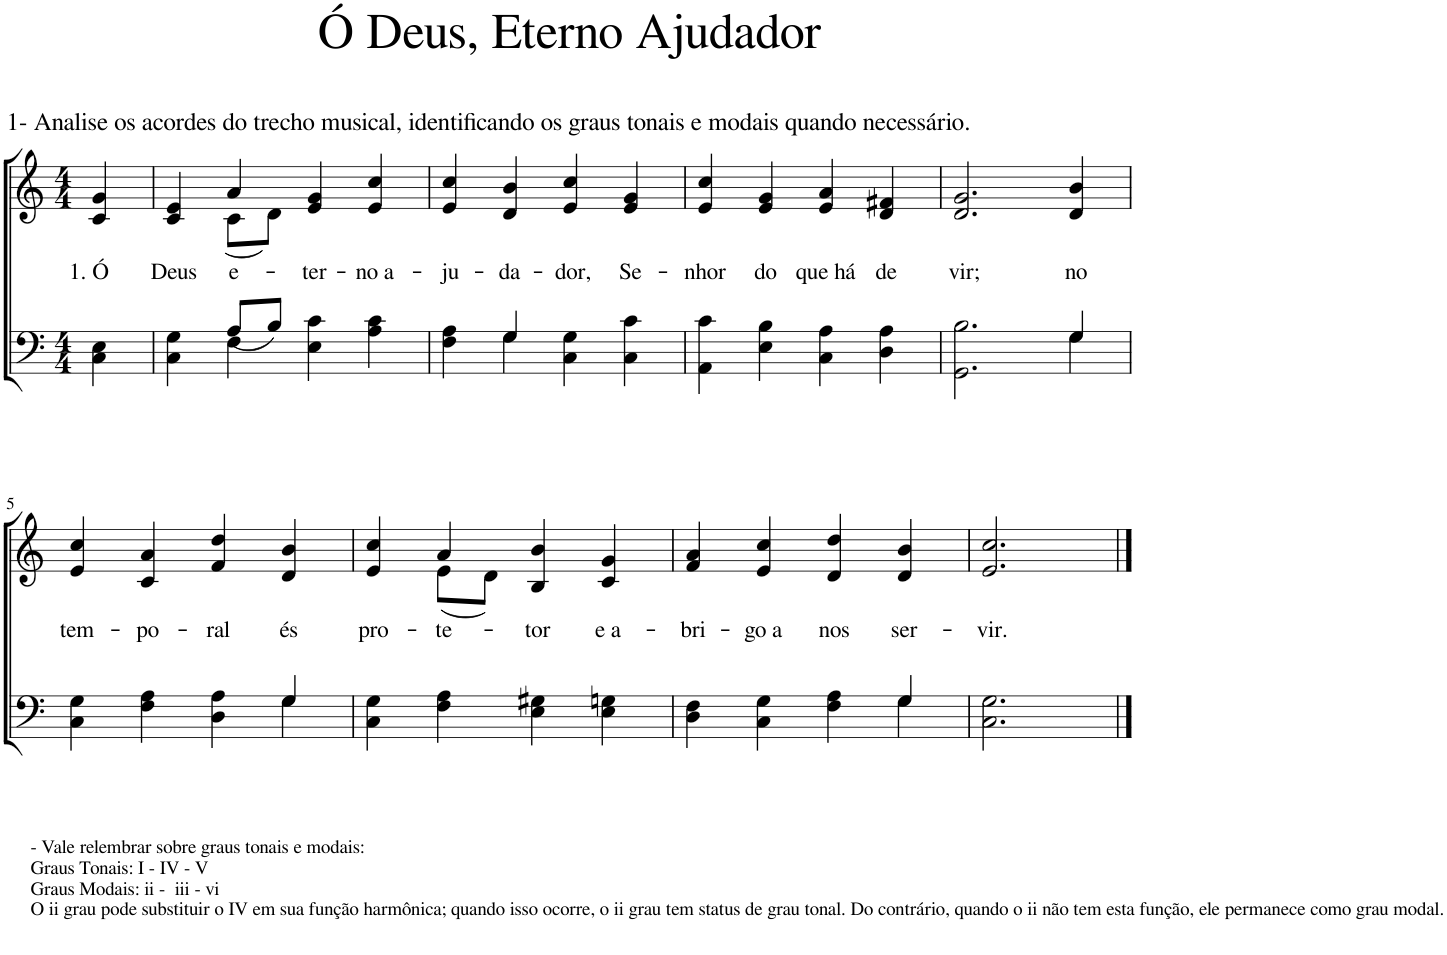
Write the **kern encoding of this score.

**kern	**kern	**text
*part2	*part1	*part1
*staff2	*staff1	*staff1
*I"Bass	*I"Soprano	*
*clefF4	*clefG2	*
*k[]	*k[]	*
*M4/4	*M4/4	*
=	=	=
!	!	!LO:LY:b
4C\ 4E\	4c/ 4g/	1. Ó
=1	=1	=1
*^	*	*
!	!	!	!LO:LY:b
*	*	*^	*
4C\ 4G\	4ryy	4c/ 4e/	4ryy	Deus
!	!	!	!	!LO:LY:b
4F\	(8A/L	4a/	(8c\L	e-
.	8B/J)	.	8d\J)	.
!	!	!	!	!LO:LY:b
4E\ 4c\	2ryy	4e/ 4g/	2ryy	ter-
!	!	!	!	!LO:LY:b
4A\ 4c\	.	4e/ 4cc/	.	no a-
*	*	*v	*v	*
=2	=2	=2	=2
!	!	!	!LO:LY:b
4F\ 4A\	4ryy	4e/ 4cc/	ju-
!	!	!	!LO:LY:b
4G/	4G\	4d/ 4b/	da-
!	!	!	!LO:LY:b
4C\ 4G\	2ryy	4e/ 4cc/	dor,
!	!	!	!LO:LY:b
4C\ 4c\	.	4e/ 4g/	Se-
*v	*v	*	*
=3	=3	=3
!	!	!LO:LY:b
4AA\ 4c\	4e/ 4cc/	nhor
!	!	!LO:LY:b
4E\ 4B\	4e/ 4g/	do
!	!	!LO:LY:b
4C\ 4A\	4e/ 4a/	que há
!	!	!LO:LY:b
4D\ 4A\	4d/ 4f#X/	de
=4	=4	=4
*^	*	*
!	!	!	!LO:LY:b
2.GG\ 2.B\	2.ryy	2.d/ 2.g/	vir;
!	!	!	!LO:LY:b
4G/	4G\	4d/ 4b/	no
!!LO:LB:g=z
=5	=5	=5	=5
!	!	!	!LO:LY:b
4C\ 4G\	4ryy	4e/ 4cc/	tem-
!	!	!	!LO:LY:b
4F\ 4A\	4ryy	4c/ 4a/	po-
!	!	!	!LO:LY:b
4D\ 4A\	4ryy	4f/ 4dd/	ral
!	!	!	!LO:LY:b
4G/	4G\	4d/ 4b/	és
=6	=6	=6	=6
!	!	!	!LO:LY:b
*v	*v	*^	*
4C\ 4G\	4e/ 4cc/	4ryy	pro-
!	!	!	!LO:LY:b
4F\ 4A\	4a/	(8e\L	te-
.	.	8d\J)	.
!	!	!	!LO:LY:b
4E\ 4G#X\	4B/ 4b/	2ryy	tor
!	!	!	!LO:LY:b
4E\ 4Gn\	4c/ 4g/	.	e a-
*	*v	*v	*
=7	=7	=7
*^	*	*
!	!	!	!LO:LY:b
4D\ 4F\	2.ryy	4f/ 4a/	bri-
!	!	!	!LO:LY:b
4C\ 4G\	.	4e/ 4cc/	go a
!	!	!	!LO:LY:b
4F\ 4A\	.	4d/ 4dd/	nos
!	!	!	!LO:LY:b
4G/	4G\	4d/ 4b/	ser-
=8	=8	=8	=8
!	!	!	!LO:LY:b
*v	*v	*	*
2.C\ 2.G\	2.e/ 2.cc/	vir.
==	==	==
*-	*-	*-
